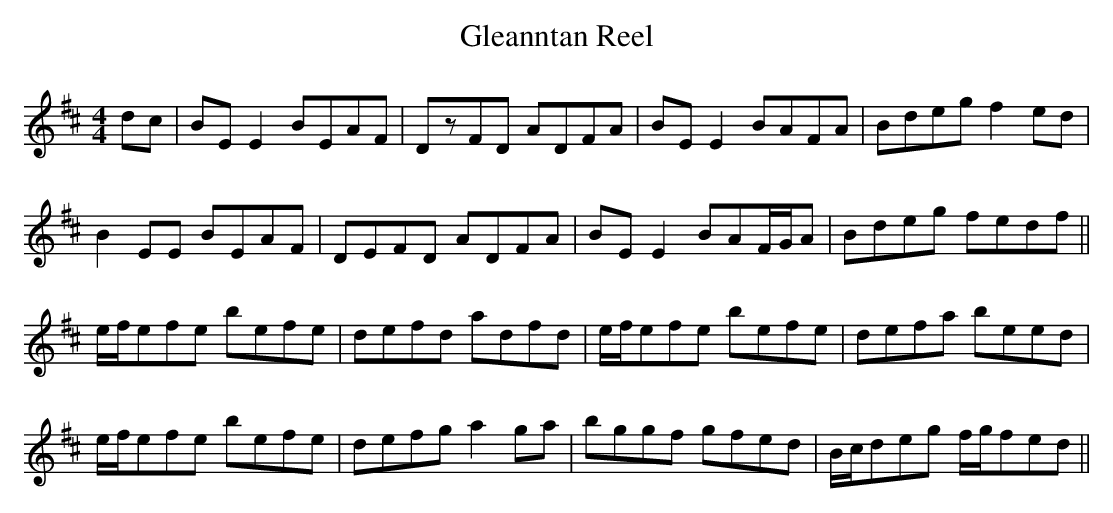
X:1
T: Gleanntan Reel
L: 1/8
M: 4/4
K: Edor
dc|BE E2 BEAF|DzFD ADFA|BE E2 BAFA|Bdeg f2 ed|
B2 EE BEAF|DEFD ADFA|BE E2 BAF/G/A|Bdeg fedf||
e/f/efe befe|defd adfd|e/f/efe befe|defa beed|
e/f/efe befe|defg a2 ga|bggf gfed|B/c/deg f/g/fed||
